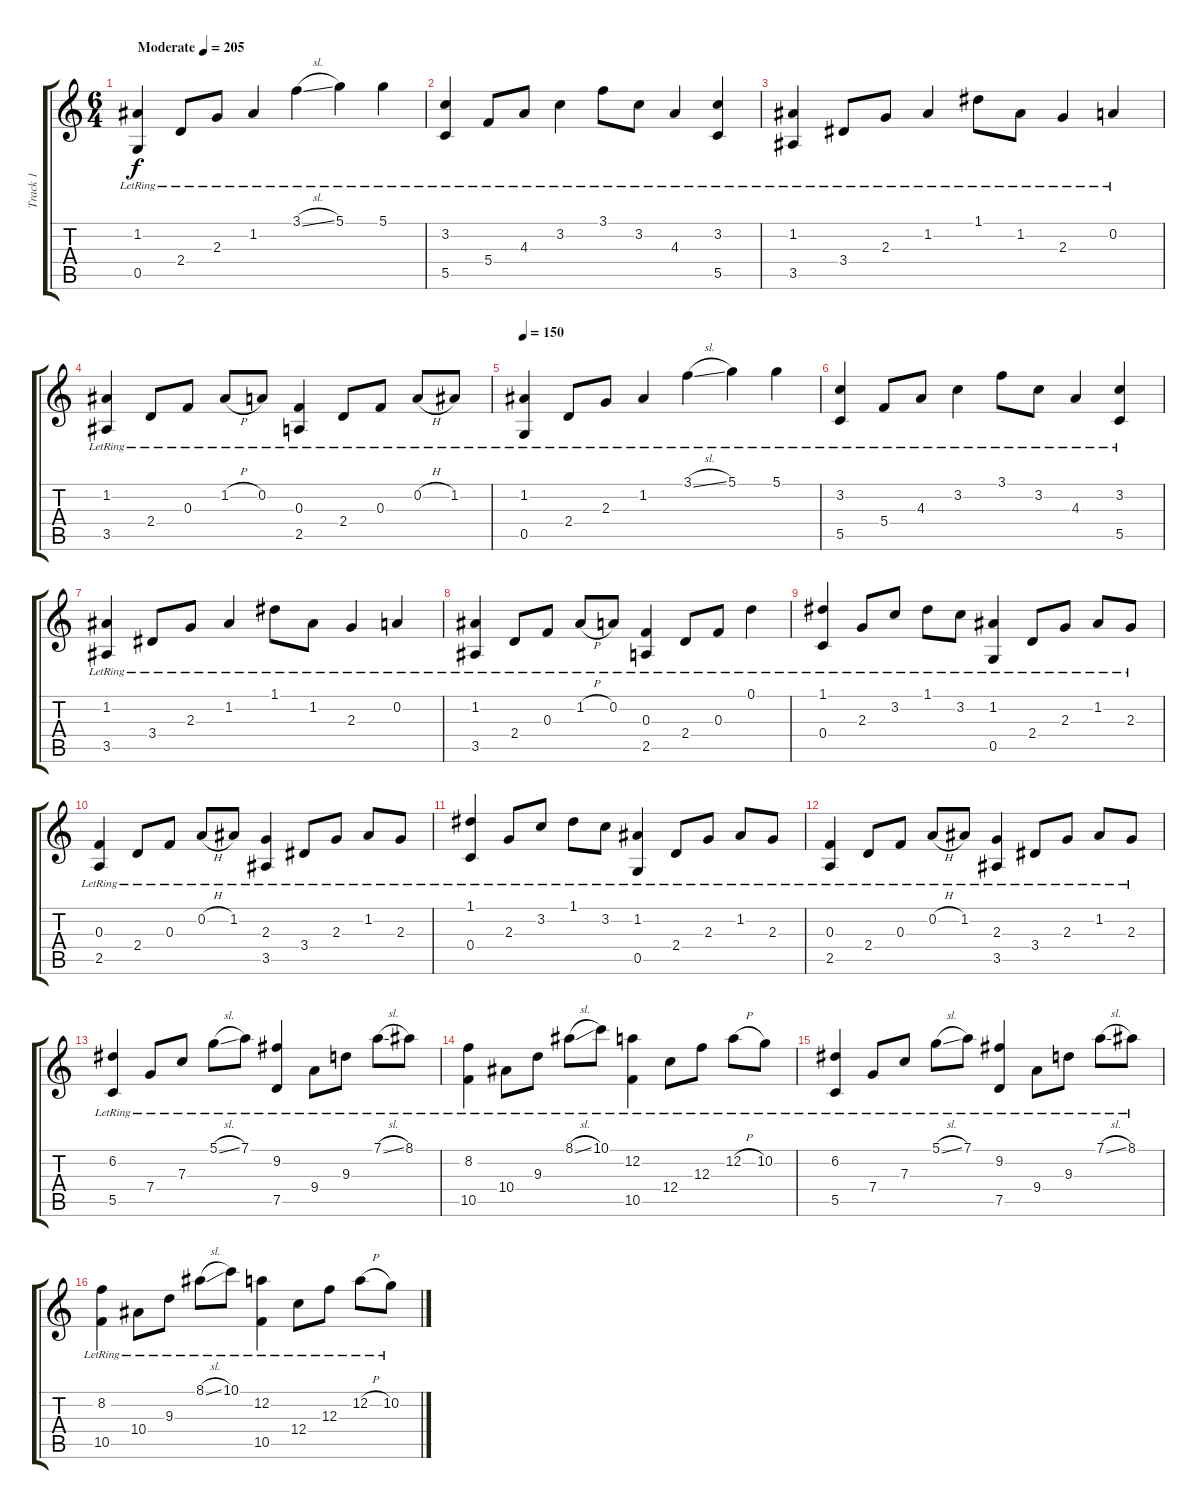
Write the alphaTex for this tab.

\track ("Track 1" "Track 1") {instrument distortionguitar}
\staff {score tabs}
\tuning (D4 A3 F3 C3 G2 C2) {hide}
\ts (6 4)
\tempo (205 "Moderate")
\tempo 150
\tempo (205 "Moderate")
\clef g2
\ks c
(1.2{lr} 0.5{lr}).4{dy f balance 8 instrument acousticguitarsteel} 2.4{lr}.8 2.3{lr}.8 1.2{lr}.4 3.1{sl lr}.4 5.1{lr}.4 5.1{lr}.4 |
(3.2{lr} 5.5{lr}).4 5.4{lr}.8 4.3{lr}.8 3.2{lr}.4 3.1{lr}.8 3.2{lr}.8 4.3{lr}.4 (3.2{lr} 5.5{lr}).4 |
(1.2{lr} 3.5{lr}).4 3.4{lr}.8 2.3{lr}.8 1.2{lr}.4 1.1{lr}.8 1.2{lr}.8 2.3{lr}.4 0.2{lr}.4 |
(1.2{lr} 3.5{lr}).4 2.4{lr}.8 0.3{lr}.8 1.2{h lr}.8 0.2{lr}.8 (0.3{lr} 2.5{lr}).4 2.4{lr}.8 0.3{lr}.8 0.2{h lr}.8 1.2{lr}.8 |
\tempo 150
(1.2{lr} 0.5{lr}).4 2.4{lr}.8 2.3{lr}.8 1.2{lr}.4 3.1{sl lr}.4 5.1{lr}.4 5.1{lr}.4 |
(3.2{lr} 5.5{lr}).4 5.4{lr}.8 4.3{lr}.8 3.2{lr}.4 3.1{lr}.8 3.2{lr}.8 4.3{lr}.4 (3.2{lr} 5.5{lr}).4 |
(1.2{lr} 3.5{lr}).4 3.4{lr}.8 2.3{lr}.8 1.2{lr}.4 1.1{lr}.8 1.2{lr}.8 2.3{lr}.4 0.2{lr}.4 |
(1.2{lr} 3.5{lr}).4 2.4{lr}.8 0.3{lr}.8 1.2{h lr}.8 0.2{lr}.8 (0.3{lr} 2.5{lr}).4 2.4{lr}.8 0.3{lr}.8 0.1{lr}.4 |
(1.1{lr} 0.4{lr}).4 2.3{lr}.8 3.2{lr}.8 1.1{lr}.8 3.2{lr}.8 (1.2{lr} 0.5{lr}).4 2.4{lr}.8 2.3{lr}.8 1.2{lr}.8 2.3{lr}.8 |
(0.3{lr} 2.5{lr}).4 2.4{lr}.8 0.3{lr}.8 0.2{h lr}.8 1.2{lr}.8 (2.3{lr} 3.5{lr}).4 3.4{lr}.8 2.3{lr}.8 1.2{lr}.8 2.3{lr}.8 |
(1.1{lr} 0.4{lr}).4 2.3{lr}.8 3.2{lr}.8 1.1{lr}.8 3.2{lr}.8 (1.2{lr} 0.5{lr}).4 2.4{lr}.8 2.3{lr}.8 1.2{lr}.8 2.3{lr}.8 |
(0.3{lr} 2.5{lr}).4 2.4{lr}.8 0.3{lr}.8 0.2{h lr}.8 1.2{lr}.8 (2.3{lr} 3.5{lr}).4 3.4{lr}.8 2.3{lr}.8 1.2{lr}.8 2.3{lr}.8 |
(6.2{lr} 5.5{lr}).4 7.4{lr}.8 7.3{lr}.8 5.1{sl lr}.8 7.1{lr}.8 (9.2{lr} 7.5{lr}).4 9.4{lr}.8 9.3{lr}.8 7.1{sl lr}.8 8.1{lr}.8 |
(8.2{lr} 10.5{lr}).4 10.4{lr}.8 9.3{lr}.8 8.1{sl lr}.8 10.1{lr}.8 (12.2{lr} 10.5{lr}).4 12.4{lr}.8 12.3{lr}.8 12.2{h lr}.8 10.2{lr}.8 |
(6.2{lr} 5.5{lr}).4 7.4{lr}.8 7.3{lr}.8 5.1{sl lr}.8 7.1{lr}.8 (9.2{lr} 7.5{lr}).4 9.4{lr}.8 9.3{lr}.8 7.1{sl lr}.8 8.1{lr}.8 |
(8.2{lr} 10.5{lr}).4 10.4{lr}.8 9.3{lr}.8 8.1{sl lr}.8 10.1{lr}.8 (12.2{lr} 10.5{lr}).4 12.4{lr}.8 12.3{lr}.8 12.2{h lr}.8 10.2{lr}.8
